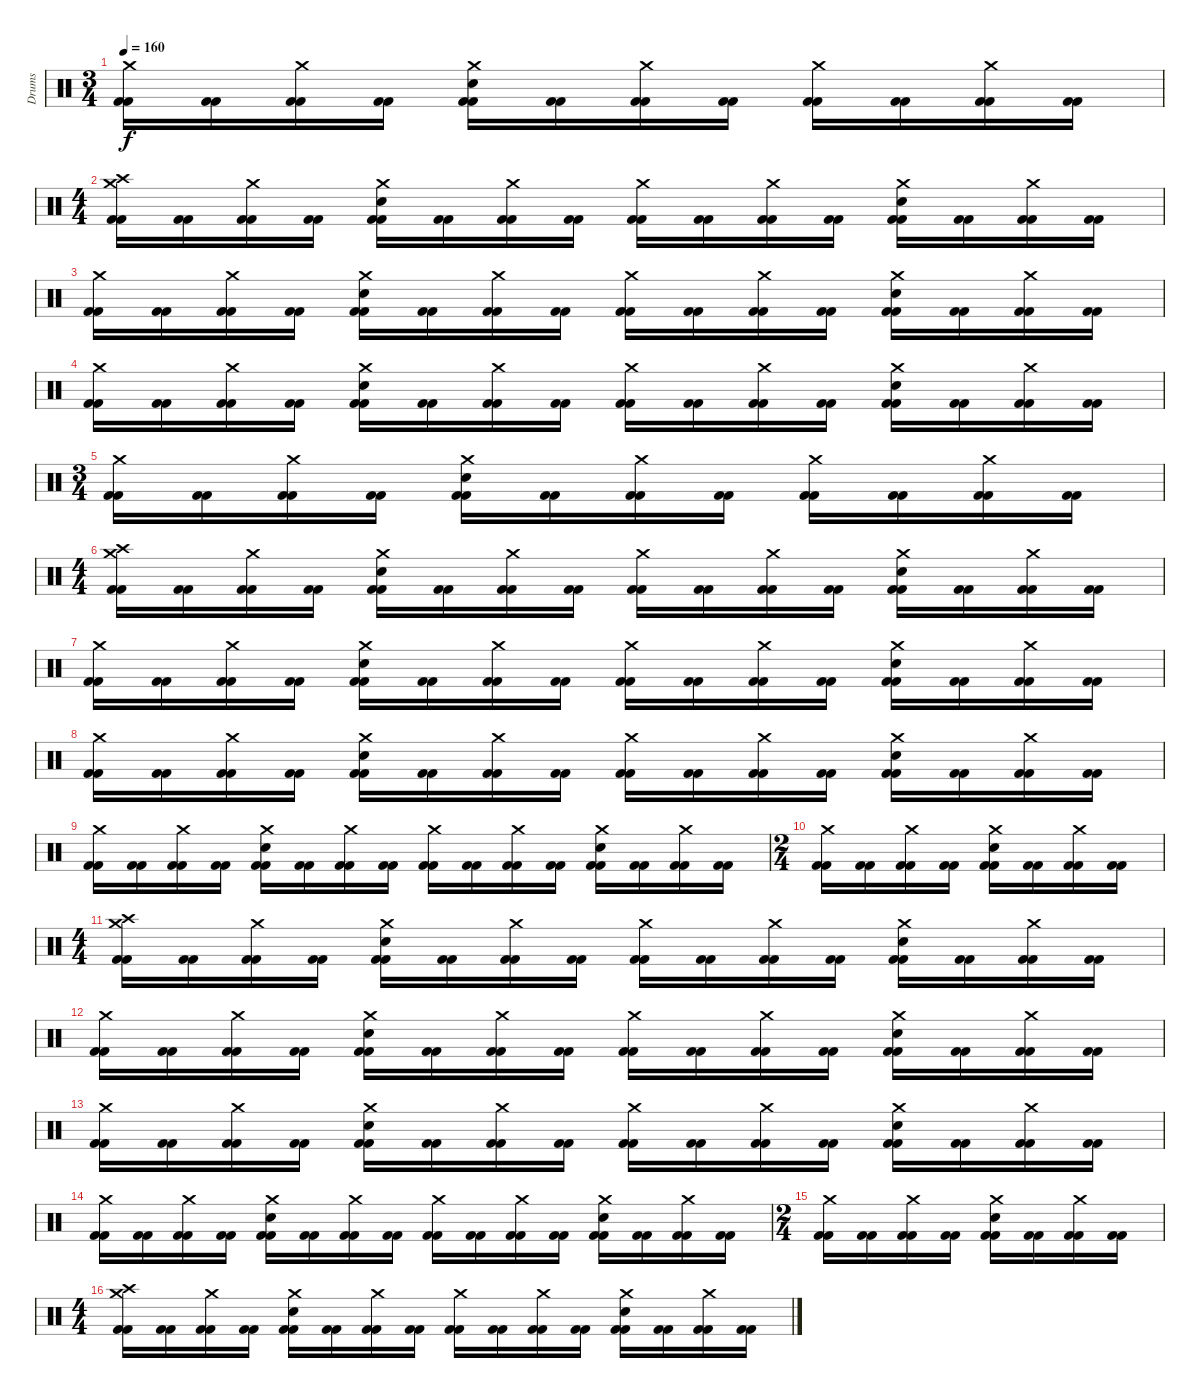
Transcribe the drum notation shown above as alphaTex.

\track ("Drums" "Drums") {instrument percussion}
\staff {score}
\articulation defaults
\ts (3 4)
\tempo 160
\clef neutral
\ks c
("Kick (hit) 2" "Crash medium (hit)" "Kick (hit) 2").16{dy f} ("Kick (hit) 2" "Kick (hit) 2").16 ("Kick (hit) 2" "Crash medium (hit)" "Kick (hit) 2").16 ("Kick (hit) 2" "Kick (hit) 2").16 ("Kick (hit) 2" "Crash medium (hit)" "Electric Snare (hit)" "Kick (hit) 2").16 ("Kick (hit) 2" "Kick (hit) 2").16 ("Kick (hit) 2" "Crash medium (hit)" "Kick (hit) 2").16 ("Kick (hit) 2" "Kick (hit) 2").16 ("Kick (hit) 2" "Crash medium (hit)" "Kick (hit) 2").16 ("Kick (hit) 2" "Kick (hit) 2").16 ("Kick (hit) 2" "Crash medium (hit)" "Kick (hit) 2").16 ("Kick (hit) 2" "Kick (hit) 2").16 |
\ts (4 4)
("Kick (hit) 2" "Crash medium (hit)" "Crash high (hit)" "Kick (hit) 2").16 ("Kick (hit) 2" "Kick (hit) 2").16 ("Kick (hit) 2" "Crash medium (hit)" "Kick (hit) 2").16 ("Kick (hit) 2" "Kick (hit) 2").16 ("Kick (hit) 2" "Crash medium (hit)" "Electric Snare (hit)" "Kick (hit) 2").16 ("Kick (hit) 2" "Kick (hit) 2").16 ("Kick (hit) 2" "Crash medium (hit)" "Kick (hit) 2").16 ("Kick (hit) 2" "Kick (hit) 2").16 ("Kick (hit) 2" "Crash medium (hit)" "Kick (hit) 2").16 ("Kick (hit) 2" "Kick (hit) 2").16 ("Kick (hit) 2" "Crash medium (hit)" "Kick (hit) 2").16 ("Kick (hit) 2" "Kick (hit) 2").16 ("Kick (hit) 2" "Crash medium (hit)" "Electric Snare (hit)" "Kick (hit) 2").16 ("Kick (hit) 2" "Kick (hit) 2").16 ("Kick (hit) 2" "Crash medium (hit)" "Kick (hit) 2").16 ("Kick (hit) 2" "Kick (hit) 2").16 |
("Kick (hit) 2" "Crash medium (hit)" "Kick (hit) 2").16 ("Kick (hit) 2" "Kick (hit) 2").16 ("Kick (hit) 2" "Crash medium (hit)" "Kick (hit) 2").16 ("Kick (hit) 2" "Kick (hit) 2").16 ("Kick (hit) 2" "Crash medium (hit)" "Electric Snare (hit)" "Kick (hit) 2").16 ("Kick (hit) 2" "Kick (hit) 2").16 ("Kick (hit) 2" "Crash medium (hit)" "Kick (hit) 2").16 ("Kick (hit) 2" "Kick (hit) 2").16 ("Kick (hit) 2" "Crash medium (hit)" "Kick (hit) 2").16 ("Kick (hit) 2" "Kick (hit) 2").16 ("Kick (hit) 2" "Crash medium (hit)" "Kick (hit) 2").16 ("Kick (hit) 2" "Kick (hit) 2").16 ("Kick (hit) 2" "Crash medium (hit)" "Electric Snare (hit)" "Kick (hit) 2").16 ("Kick (hit) 2" "Kick (hit) 2").16 ("Kick (hit) 2" "Crash medium (hit)" "Kick (hit) 2").16 ("Kick (hit) 2" "Kick (hit) 2").16 |
("Kick (hit) 2" "Crash medium (hit)" "Kick (hit) 2").16 ("Kick (hit) 2" "Kick (hit) 2").16 ("Kick (hit) 2" "Crash medium (hit)" "Kick (hit) 2").16 ("Kick (hit) 2" "Kick (hit) 2").16 ("Kick (hit) 2" "Crash medium (hit)" "Electric Snare (hit)" "Kick (hit) 2").16 ("Kick (hit) 2" "Kick (hit) 2").16 ("Kick (hit) 2" "Crash medium (hit)" "Kick (hit) 2").16 ("Kick (hit) 2" "Kick (hit) 2").16 ("Kick (hit) 2" "Crash medium (hit)" "Kick (hit) 2").16 ("Kick (hit) 2" "Kick (hit) 2").16 ("Kick (hit) 2" "Crash medium (hit)" "Kick (hit) 2").16 ("Kick (hit) 2" "Kick (hit) 2").16 ("Kick (hit) 2" "Crash medium (hit)" "Electric Snare (hit)" "Kick (hit) 2").16 ("Kick (hit) 2" "Kick (hit) 2").16 ("Kick (hit) 2" "Crash medium (hit)" "Kick (hit) 2").16 ("Kick (hit) 2" "Kick (hit) 2").16 |
\ts (3 4)
("Kick (hit) 2" "Crash medium (hit)" "Kick (hit) 2").16 ("Kick (hit) 2" "Kick (hit) 2").16 ("Kick (hit) 2" "Crash medium (hit)" "Kick (hit) 2").16 ("Kick (hit) 2" "Kick (hit) 2").16 ("Kick (hit) 2" "Crash medium (hit)" "Electric Snare (hit)" "Kick (hit) 2").16 ("Kick (hit) 2" "Kick (hit) 2").16 ("Kick (hit) 2" "Crash medium (hit)" "Kick (hit) 2").16 ("Kick (hit) 2" "Kick (hit) 2").16 ("Kick (hit) 2" "Crash medium (hit)" "Kick (hit) 2").16 ("Kick (hit) 2" "Kick (hit) 2").16 ("Kick (hit) 2" "Crash medium (hit)" "Kick (hit) 2").16 ("Kick (hit) 2" "Kick (hit) 2").16 |
\ts (4 4)
("Kick (hit) 2" "Crash medium (hit)" "Crash high (hit)" "Kick (hit) 2").16 ("Kick (hit) 2" "Kick (hit) 2").16 ("Kick (hit) 2" "Crash medium (hit)" "Kick (hit) 2").16 ("Kick (hit) 2" "Kick (hit) 2").16 ("Kick (hit) 2" "Crash medium (hit)" "Electric Snare (hit)" "Kick (hit) 2").16 ("Kick (hit) 2" "Kick (hit) 2").16 ("Kick (hit) 2" "Crash medium (hit)" "Kick (hit) 2").16 ("Kick (hit) 2" "Kick (hit) 2").16 ("Kick (hit) 2" "Crash medium (hit)" "Kick (hit) 2").16 ("Kick (hit) 2" "Kick (hit) 2").16 ("Kick (hit) 2" "Crash medium (hit)" "Kick (hit) 2").16 ("Kick (hit) 2" "Kick (hit) 2").16 ("Kick (hit) 2" "Crash medium (hit)" "Electric Snare (hit)" "Kick (hit) 2").16 ("Kick (hit) 2" "Kick (hit) 2").16 ("Kick (hit) 2" "Crash medium (hit)" "Kick (hit) 2").16 ("Kick (hit) 2" "Kick (hit) 2").16 |
("Kick (hit) 2" "Crash medium (hit)" "Kick (hit) 2").16 ("Kick (hit) 2" "Kick (hit) 2").16 ("Kick (hit) 2" "Crash medium (hit)" "Kick (hit) 2").16 ("Kick (hit) 2" "Kick (hit) 2").16 ("Kick (hit) 2" "Crash medium (hit)" "Electric Snare (hit)" "Kick (hit) 2").16 ("Kick (hit) 2" "Kick (hit) 2").16 ("Kick (hit) 2" "Crash medium (hit)" "Kick (hit) 2").16 ("Kick (hit) 2" "Kick (hit) 2").16 ("Kick (hit) 2" "Crash medium (hit)" "Kick (hit) 2").16 ("Kick (hit) 2" "Kick (hit) 2").16 ("Kick (hit) 2" "Crash medium (hit)" "Kick (hit) 2").16 ("Kick (hit) 2" "Kick (hit) 2").16 ("Kick (hit) 2" "Crash medium (hit)" "Electric Snare (hit)" "Kick (hit) 2").16 ("Kick (hit) 2" "Kick (hit) 2").16 ("Kick (hit) 2" "Crash medium (hit)" "Kick (hit) 2").16 ("Kick (hit) 2" "Kick (hit) 2").16 |
("Kick (hit) 2" "Crash medium (hit)" "Kick (hit) 2").16 ("Kick (hit) 2" "Kick (hit) 2").16 ("Kick (hit) 2" "Crash medium (hit)" "Kick (hit) 2").16 ("Kick (hit) 2" "Kick (hit) 2").16 ("Kick (hit) 2" "Crash medium (hit)" "Electric Snare (hit)" "Kick (hit) 2").16 ("Kick (hit) 2" "Kick (hit) 2").16 ("Kick (hit) 2" "Crash medium (hit)" "Kick (hit) 2").16 ("Kick (hit) 2" "Kick (hit) 2").16 ("Kick (hit) 2" "Crash medium (hit)" "Kick (hit) 2").16 ("Kick (hit) 2" "Kick (hit) 2").16 ("Kick (hit) 2" "Crash medium (hit)" "Kick (hit) 2").16 ("Kick (hit) 2" "Kick (hit) 2").16 ("Kick (hit) 2" "Crash medium (hit)" "Electric Snare (hit)" "Kick (hit) 2").16 ("Kick (hit) 2" "Kick (hit) 2").16 ("Kick (hit) 2" "Crash medium (hit)" "Kick (hit) 2").16 ("Kick (hit) 2" "Kick (hit) 2").16 |
("Kick (hit) 2" "Crash medium (hit)" "Kick (hit) 2").16 ("Kick (hit) 2" "Kick (hit) 2").16 ("Kick (hit) 2" "Crash medium (hit)" "Kick (hit) 2").16 ("Kick (hit) 2" "Kick (hit) 2").16 ("Kick (hit) 2" "Crash medium (hit)" "Electric Snare (hit)" "Kick (hit) 2").16 ("Kick (hit) 2" "Kick (hit) 2").16 ("Kick (hit) 2" "Crash medium (hit)" "Kick (hit) 2").16 ("Kick (hit) 2" "Kick (hit) 2").16 ("Kick (hit) 2" "Crash medium (hit)" "Kick (hit) 2").16 ("Kick (hit) 2" "Kick (hit) 2").16 ("Kick (hit) 2" "Crash medium (hit)" "Kick (hit) 2").16 ("Kick (hit) 2" "Kick (hit) 2").16 ("Kick (hit) 2" "Crash medium (hit)" "Electric Snare (hit)" "Kick (hit) 2").16 ("Kick (hit) 2" "Kick (hit) 2").16 ("Kick (hit) 2" "Crash medium (hit)" "Kick (hit) 2").16 ("Kick (hit) 2" "Kick (hit) 2").16 |
\ts (2 4)
("Kick (hit) 2" "Crash medium (hit)" "Kick (hit) 2").16 ("Kick (hit) 2" "Kick (hit) 2").16 ("Kick (hit) 2" "Crash medium (hit)" "Kick (hit) 2").16 ("Kick (hit) 2" "Kick (hit) 2").16 ("Kick (hit) 2" "Crash medium (hit)" "Electric Snare (hit)" "Kick (hit) 2").16 ("Kick (hit) 2" "Kick (hit) 2").16 ("Kick (hit) 2" "Crash medium (hit)" "Kick (hit) 2").16 ("Kick (hit) 2" "Kick (hit) 2").16 |
\ts (4 4)
("Kick (hit) 2" "Crash medium (hit)" "Crash high (hit)" "Kick (hit) 2").16 ("Kick (hit) 2" "Kick (hit) 2").16 ("Kick (hit) 2" "Crash medium (hit)" "Kick (hit) 2").16 ("Kick (hit) 2" "Kick (hit) 2").16 ("Kick (hit) 2" "Crash medium (hit)" "Electric Snare (hit)" "Kick (hit) 2").16 ("Kick (hit) 2" "Kick (hit) 2").16 ("Kick (hit) 2" "Crash medium (hit)" "Kick (hit) 2").16 ("Kick (hit) 2" "Kick (hit) 2").16 ("Kick (hit) 2" "Crash medium (hit)" "Kick (hit) 2").16 ("Kick (hit) 2" "Kick (hit) 2").16 ("Kick (hit) 2" "Crash medium (hit)" "Kick (hit) 2").16 ("Kick (hit) 2" "Kick (hit) 2").16 ("Kick (hit) 2" "Crash medium (hit)" "Electric Snare (hit)" "Kick (hit) 2").16 ("Kick (hit) 2" "Kick (hit) 2").16 ("Kick (hit) 2" "Crash medium (hit)" "Kick (hit) 2").16 ("Kick (hit) 2" "Kick (hit) 2").16 |
("Kick (hit) 2" "Crash medium (hit)" "Kick (hit) 2").16 ("Kick (hit) 2" "Kick (hit) 2").16 ("Kick (hit) 2" "Crash medium (hit)" "Kick (hit) 2").16 ("Kick (hit) 2" "Kick (hit) 2").16 ("Kick (hit) 2" "Crash medium (hit)" "Electric Snare (hit)" "Kick (hit) 2").16 ("Kick (hit) 2" "Kick (hit) 2").16 ("Kick (hit) 2" "Crash medium (hit)" "Kick (hit) 2").16 ("Kick (hit) 2" "Kick (hit) 2").16 ("Kick (hit) 2" "Crash medium (hit)" "Kick (hit) 2").16 ("Kick (hit) 2" "Kick (hit) 2").16 ("Kick (hit) 2" "Crash medium (hit)" "Kick (hit) 2").16 ("Kick (hit) 2" "Kick (hit) 2").16 ("Kick (hit) 2" "Crash medium (hit)" "Electric Snare (hit)" "Kick (hit) 2").16 ("Kick (hit) 2" "Kick (hit) 2").16 ("Kick (hit) 2" "Crash medium (hit)" "Kick (hit) 2").16 ("Kick (hit) 2" "Kick (hit) 2").16 |
("Kick (hit) 2" "Crash medium (hit)" "Kick (hit) 2").16 ("Kick (hit) 2" "Kick (hit) 2").16 ("Kick (hit) 2" "Crash medium (hit)" "Kick (hit) 2").16 ("Kick (hit) 2" "Kick (hit) 2").16 ("Kick (hit) 2" "Crash medium (hit)" "Electric Snare (hit)" "Kick (hit) 2").16 ("Kick (hit) 2" "Kick (hit) 2").16 ("Kick (hit) 2" "Crash medium (hit)" "Kick (hit) 2").16 ("Kick (hit) 2" "Kick (hit) 2").16 ("Kick (hit) 2" "Crash medium (hit)" "Kick (hit) 2").16 ("Kick (hit) 2" "Kick (hit) 2").16 ("Kick (hit) 2" "Crash medium (hit)" "Kick (hit) 2").16 ("Kick (hit) 2" "Kick (hit) 2").16 ("Kick (hit) 2" "Crash medium (hit)" "Electric Snare (hit)" "Kick (hit) 2").16 ("Kick (hit) 2" "Kick (hit) 2").16 ("Kick (hit) 2" "Crash medium (hit)" "Kick (hit) 2").16 ("Kick (hit) 2" "Kick (hit) 2").16 |
("Kick (hit) 2" "Crash medium (hit)" "Kick (hit) 2").16 ("Kick (hit) 2" "Kick (hit) 2").16 ("Kick (hit) 2" "Crash medium (hit)" "Kick (hit) 2").16 ("Kick (hit) 2" "Kick (hit) 2").16 ("Kick (hit) 2" "Crash medium (hit)" "Electric Snare (hit)" "Kick (hit) 2").16 ("Kick (hit) 2" "Kick (hit) 2").16 ("Kick (hit) 2" "Crash medium (hit)" "Kick (hit) 2").16 ("Kick (hit) 2" "Kick (hit) 2").16 ("Kick (hit) 2" "Crash medium (hit)" "Kick (hit) 2").16 ("Kick (hit) 2" "Kick (hit) 2").16 ("Kick (hit) 2" "Crash medium (hit)" "Kick (hit) 2").16 ("Kick (hit) 2" "Kick (hit) 2").16 ("Kick (hit) 2" "Crash medium (hit)" "Electric Snare (hit)" "Kick (hit) 2").16 ("Kick (hit) 2" "Kick (hit) 2").16 ("Kick (hit) 2" "Crash medium (hit)" "Kick (hit) 2").16 ("Kick (hit) 2" "Kick (hit) 2").16 |
\ts (2 4)
("Kick (hit) 2" "Crash medium (hit)" "Kick (hit) 2").16 ("Kick (hit) 2" "Kick (hit) 2").16 ("Kick (hit) 2" "Crash medium (hit)" "Kick (hit) 2").16 ("Kick (hit) 2" "Kick (hit) 2").16 ("Kick (hit) 2" "Crash medium (hit)" "Electric Snare (hit)" "Kick (hit) 2").16 ("Kick (hit) 2" "Kick (hit) 2").16 ("Kick (hit) 2" "Crash medium (hit)" "Kick (hit) 2").16 ("Kick (hit) 2" "Kick (hit) 2").16 |
\ts (4 4)
("Kick (hit) 2" "Crash medium (hit)" "Crash high (hit)" "Kick (hit) 2").16 ("Kick (hit) 2" "Kick (hit) 2").16 ("Kick (hit) 2" "Crash medium (hit)" "Kick (hit) 2").16 ("Kick (hit) 2" "Kick (hit) 2").16 ("Kick (hit) 2" "Crash medium (hit)" "Electric Snare (hit)" "Kick (hit) 2").16 ("Kick (hit) 2" "Kick (hit) 2").16 ("Kick (hit) 2" "Crash medium (hit)" "Kick (hit) 2").16 ("Kick (hit) 2" "Kick (hit) 2").16 ("Kick (hit) 2" "Crash medium (hit)" "Kick (hit) 2").16 ("Kick (hit) 2" "Kick (hit) 2").16 ("Kick (hit) 2" "Crash medium (hit)" "Kick (hit) 2").16 ("Kick (hit) 2" "Kick (hit) 2").16 ("Kick (hit) 2" "Crash medium (hit)" "Electric Snare (hit)" "Kick (hit) 2").16 ("Kick (hit) 2" "Kick (hit) 2").16 ("Kick (hit) 2" "Crash medium (hit)" "Kick (hit) 2").16 ("Kick (hit) 2" "Kick (hit) 2").16
